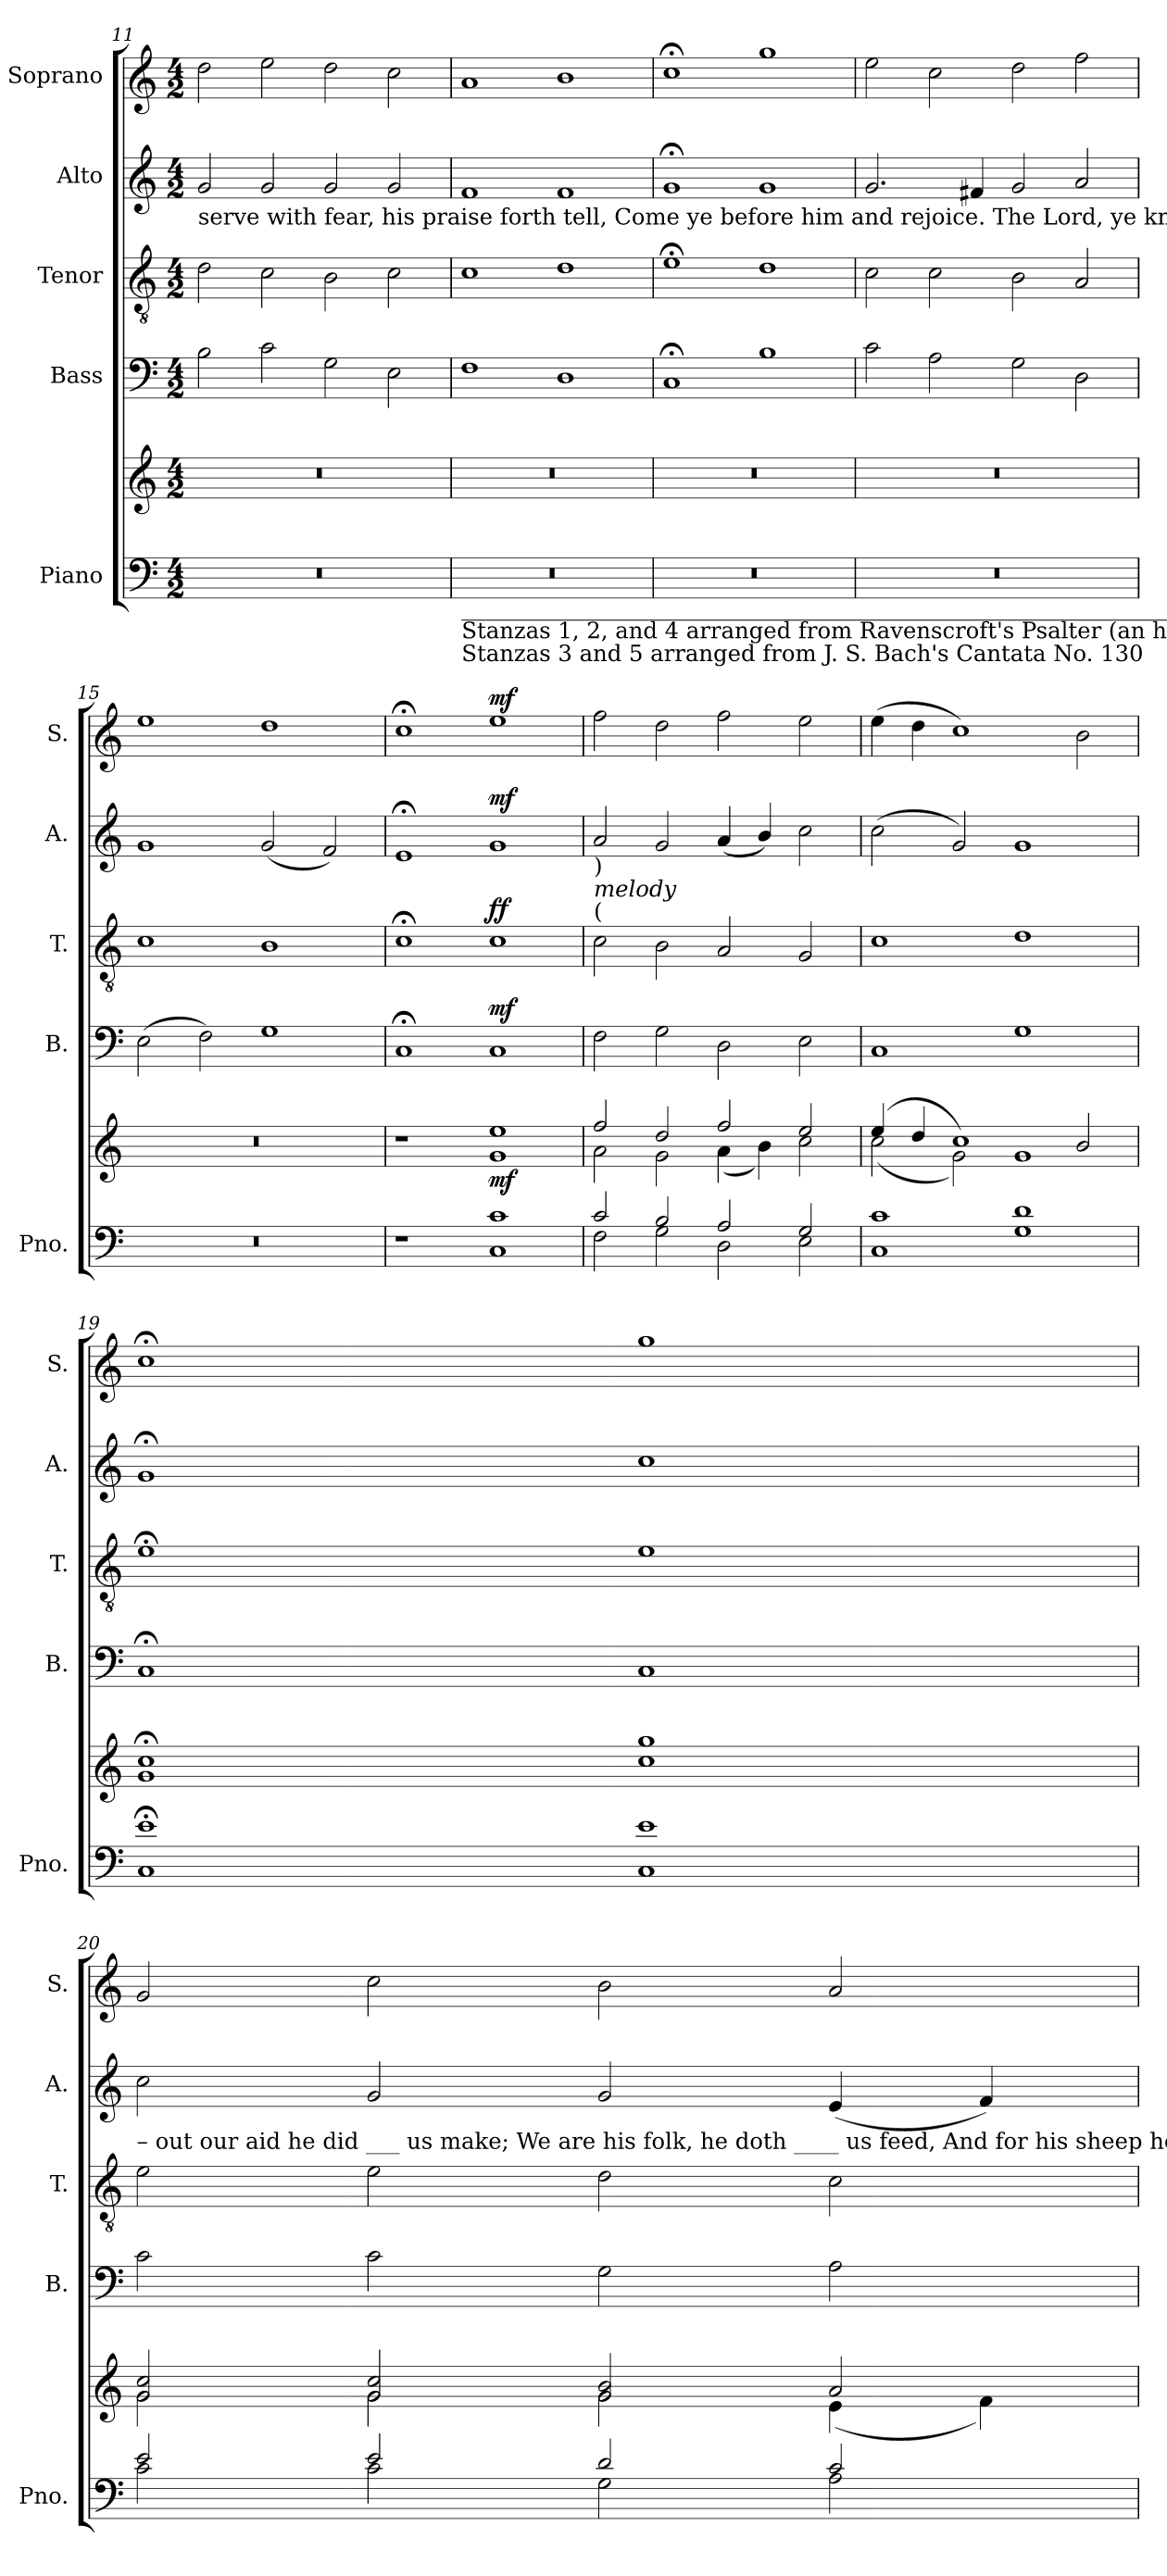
**kern	**kern	**dynam	**kern	**dynam	**kern	**dynam	**kern	**dynam	**kern	**dynam
*part5	*part5	*part5	*part4	*part4	*part3	*part3	*part2	*part2	*part1	*part1
*staff6	*staff5	*staff5/6	*staff4	*staff4	*staff3	*staff3	*staff2	*staff2	*staff1	*staff1
*I"Piano	*	*	*I"Bass	*	*I"Tenor	*	*I"Alto	*	*I"Soprano	*
*I'Pno.	*	*	*I'B.	*	*I'T.	*	*I'A.	*	*I'S.	*
!!LO:LB:g=z
*clefF4	*clefG2	*	*clefF4	*	*clefGv2	*	*clefG2	*	*clefG2	*
*k[]	*k[]	*	*k[]	*	*k[]	*	*k[]	*	*k[]	*
*M4/2	*M4/2	*	*M4/2	*	*M4/2	*	*M4/2	*	*M4/2	*
=11	=11	=11	=11	=11	=11	=11	=11	=11	=11	=11
!	!	!	!	!	!	!	!LO:TX:b:t=serve with fear, his praise forth tell, Come ye before him and rejoice.     The Lord, ye know, is God ____  in  –  deed;   With –	!	!	!
0r	0r	.	2B\	.	2d\	.	2g/	.	2dd\	.
.	.	.	2c\	.	2c\	.	2g/	.	2ee\	.
.	.	.	2G\	.	2B\	.	2g/	.	2dd\	.
.	.	.	2E\	.	2c\	.	2g/	.	2cc\	.
=12	=12	=12	=12	=12	=12	=12	=12	=12	=12	=12
!LO:TX:b:t=_________________________________________________________________________________________________________	!	!	!	!	!	!	!	!	!	!
!LO:TX:b:t=Stanzas 1, 2, and 4 arranged from Ravenscroft's Psalter (an harmonization by John Dowland, 1621)	!	!	!	!	!	!	!	!	!	!
!LO:TX:b:t=Stanzas 3 and 5 arranged from J. S. Bach's Cantata No. 130	!	!	!	!	!	!	!	!	!	!
0r	0r	.	1F	.	1c	.	1f	.	1a	.
.	.	.	1D	.	1d	.	1f	.	1b	.
=13	=13	=13	=13	=13	=13	=13	=13	=13	=13	=13
0r	0r	.	1C;<	.	1e;<	.	1g;<	.	1cc;<	.
.	.	.	1B	.	1d	.	1g	.	1gg	.
=14	=14	=14	=14	=14	=14	=14	=14	=14	=14	=14
0r	0r	.	2c\	.	2c\	.	2.g/	.	2ee\	.
.	.	.	2A\	.	2c\	.	.	.	2cc\	.
.	.	.	.	.	.	.	4f#X/	.	.	.
.	.	.	2G\	.	2B\	.	2g/	.	2dd\	.
.	.	.	2D\	.	2A/	.	2a/	.	2ff\	.
=15	=15	=15	=15	=15	=15	=15	=15	=15	=15	=15
0r	0r	.	(2E\	.	1c	.	1g	.	1ee	.
.	.	.	2F\)	.	.	.	.	.	.	.
.	.	.	1G	.	1B	.	(2g/	.	1dd	.
.	.	.	.	.	.	.	2f/)	.	.	.
=16	=16	=16	=16	=16	=16	=16	=16	=16	=16	=16
1r	1r	.	1C;<	.	1c;<	.	1e;<	.	1cc;<	.
!	!	!LO:DY:b	!	!LO:DY:a	!	!LO:DY:a	!	!LO:DY:a	!	!LO:DY:a
1C 1c	1g 1ee	mf	1C	mf	1c	ff	1g	mf	1ee	mf
=17	=17	=17	=17	=17	=17	=17	=17	=17	=17	=17
*^	*^	*	*	*	*	*	*	*	*	*
!	!	!	!	!	!	!	!LO:TX:a:t=(	!	!	!	!	!
!	!	!	!	!	!	!	!LO:TX:a:i:t=melody	!	!	!	!	!
!	!	!	!	!	!	!	!LO:TX:a:t=)	!	!	!	!	!
2c/	2F\	2ff/	2a\	.	2F\	.	2c\	.	2a/	.	2ff\	.
2B/	2G\	2dd/	2g\	.	2G\	.	2B\	.	2g/	.	2dd\	.
2A/	2D\	2ff/	(4a\	.	2D\	.	2A/	.	(4a/	.	2ff\	.
.	.	.	4b\)	.	.	.	.	.	4b/)	.	.	.
2G/	2E\	2ee/	2cc\	.	2E\	.	2G/	.	2cc\	.	2ee\	.
=18	=18	=18	=18	=18	=18	=18	=18	=18	=18	=18	=18	=18
1c	1C	(4ee/	(2cc\	.	1C	.	1c	.	(2cc\	.	(4ee\	.
.	.	4dd/	.	.	.	.	.	.	.	.	4dd\	.
.	.	1cc)	2g\)	.	.	.	.	.	2g/)	.	1cc)	.
1d	1G	.	1g	.	1G	.	1d	.	1g	.	.	.
.	.	2b/	.	.	.	.	.	.	.	.	2b\	.
=19	=19	=19	=19	=19	=19	=19	=19	=19	=19	=19	=19	=19
1e;<	1C	1cc;<	1g	.	1C;<	.	1e;<	.	1g;<	.	1cc;<	.
1e	1C	1gg	1cc	.	1C	.	1e	.	1cc	.	1gg	.
!!LO:PB:g=z
=20	=20	=20	=20	=20	=20	=20	=20	=20	=20	=20	=20	=20
!	!	!	!	!	!	!	!	!	!LO:TX:b:t=– out our aid he did ___  us  make;  We  are his folk, he doth ____  us        feed,  And     for        his  sheep he  doth           us	!	!	!
2e/	2c\	2g/ 2cc/	2g\	.	2c\	.	2e\	.	2cc\	.	2g/	.
2e/	2c\	2g/ 2cc/	2g\	.	2c\	.	2e\	.	2g/	.	2cc\	.
2d/	2G\	2g/ 2b/	2g\	.	2G\	.	2d\	.	2g/	.	2b\	.
2c/	2A\	2a/	(4e\	.	2A\	.	2c\	.	(4e/	.	2a/	.
.	.	.	4f\)	.	.	.	.	.	4f/)	.	.	.
*v	*v	*	*	*	*	*	*	*	*	*	*	*
*	*v	*v	*	*	*	*	*	*	*	*	*
=	=	=	=	=	=	=	=	=	=	=
*-	*-	*-	*-	*-	*-	*-	*-	*-	*-	*-
